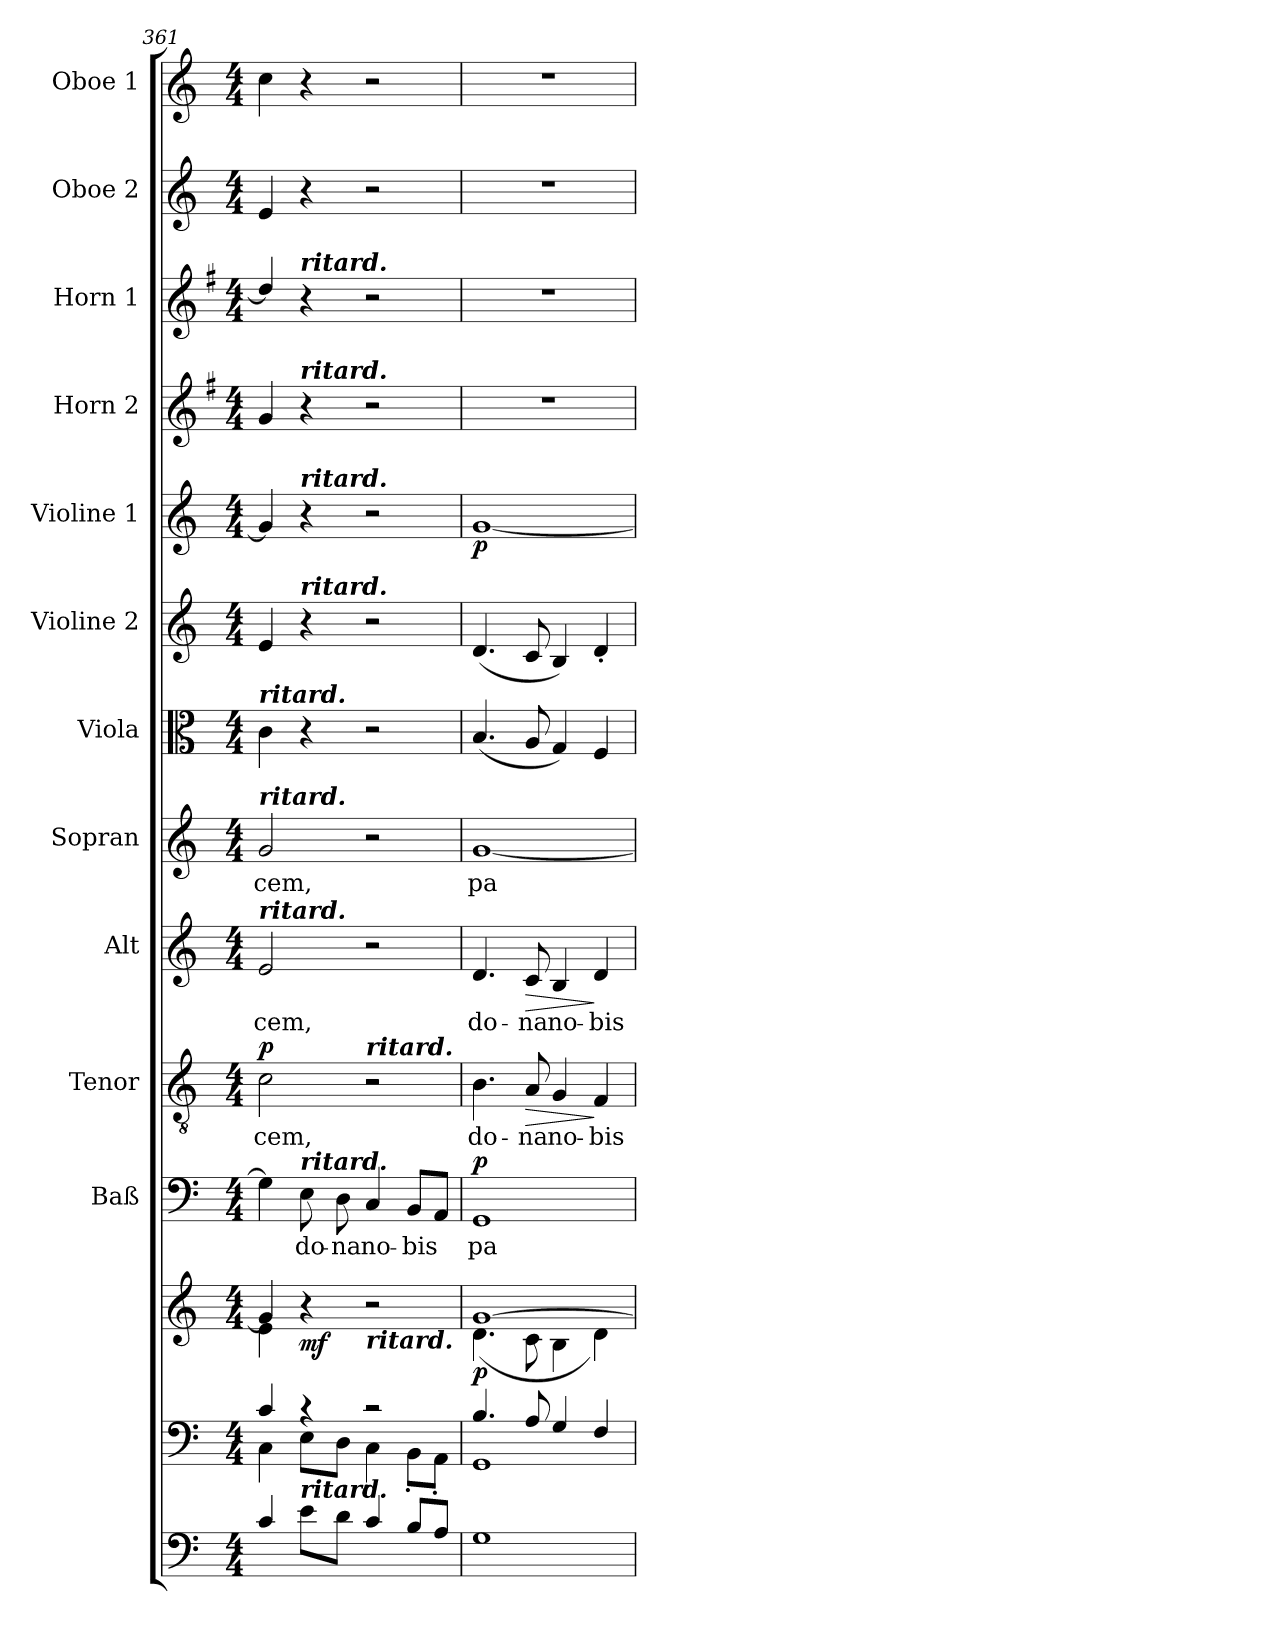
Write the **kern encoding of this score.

**kern	**kern	**kern	**dynam	**kern	**text	**dynam	**kern	**text	**dynam	**kern	**text	**dynam	**kern	**text	**kern	**kern	**kern	**dynam	**kern	**kern	**kern	**kern
*part13	*part12	*part12	*part12	*part11	*part11	*part11	*part10	*part10	*part10	*part9	*part9	*part9	*part8	*part8	*part7	*part6	*part5	*part5	*part4	*part3	*part2	*part1
*staff14	*staff13	*staff12	*staff12/13	*staff11	*staff11	*staff11	*staff10	*staff10	*staff10	*staff9	*staff9	*staff9	*staff8	*staff8	*staff7	*staff6	*staff5	*staff5	*staff4	*staff3	*staff2	*staff1
*	*	*	*	*I"Baß	*	*	*I"Tenor	*	*	*I"Alt	*	*	*I"Sopran	*	*I"Viola	*I"Violine 2	*I"Violine 1	*	*I"Horn 2	*I"Horn 1	*I"Oboe 2	*I"Oboe 1
*	*	*	*	*I'Baß	*	*	*I'Ten	*	*	*I'Alt	*	*	*I'Sop	*	*I'Vla.	*I'Vln. 2	*I'Vln. 1	*	*I'Hrn. 2	*I'Hrn. 1	*I'Ob. 2	*I'Ob. 1
*clefF4	*clefF4	*clefG2	*	*clefF4	*	*	*clefGv2	*	*	*clefG2	*	*	*clefG2	*	*clefC3	*clefG2	*clefG2	*	*clefG2	*clefG2	*clefG2	*clefG2
*ITrd7c12	*	*	*	*	*	*	*	*	*	*	*	*	*	*	*	*	*	*	*ITrd4c7	*ITrd4c7	*	*
*k[]	*k[]	*k[]	*	*k[]	*	*	*k[]	*	*	*k[]	*	*	*k[]	*	*k[]	*k[]	*k[]	*	*k[]	*k[]	*k[]	*k[]
*C:	*C:	*C:	*	*C:	*	*	*C:	*	*	*C:	*	*	*C:	*	*C:	*C:	*C:	*	*C:	*C:	*C:	*C:
*M4/4	*M4/4	*M4/4	*	*M4/4	*	*	*M4/4	*	*	*M4/4	*	*	*M4/4	*	*M4/4	*M4/4	*M4/4	*	*M4/4	*M4/4	*M4/4	*M4/4
=361	=361	=361	=361	=361	=361	=361	=361	=361	=361	=361	=361	=361	=361	=361	=361	=361	=361	=361	=361	=361	=361	=361
*	*^	*^	*	*	*	*	*	*	*	*	*	*	*	*	*	*	*	*	*	*	*	*
!	!	!	!	!	!	!	!	!	!	!	!	!	!	!	!	!	!LO:TX:a:Bi:t=ritard.	!	!	!	!	!	!	!
!	!	!	!	!	!	!	!	!	!	!	!	!	!	!	!LO:TX:a:Bi:t=ritard.	!	!	!	!	!	!	!	!	!
!	!	!	!	!	!	!	!	!	!	!	!	!LO:TX:a:Bi:t=ritard.	!	!	!	!	!	!	!	!	!	!	!	!
!	!	!	!	!	!	!	!	!	!	!LO:LY:b	!LO:DY:a	!	!LO:LY:b	!	!	!LO:LY:b	!	!	!	!	!	!	!	!
4C/	4c/	4C\	4g/]	4e\	.	4G\]	.	.	2c\	-cem,	p	2e/	-cem,	.	2g/	-cem,	4c\	4e/	4g/]	.	4c/	4g/]	4e/	4cc\
!	!	!	!	!	!	!	!	!	!	!	!	!	!	!	!	!	!	!	!	!	!	!LO:TX:a:Bi:t=ritard.	!	!
!	!	!	!	!	!	!	!	!	!	!	!	!	!	!	!	!	!	!	!	!	!LO:TX:a:Bi:t=ritard.	!	!	!
!	!	!	!	!	!	!	!	!	!	!	!	!	!	!	!	!	!	!	!LO:TX:a:Bi:t=ritard.	!	!	!	!	!
!	!	!	!	!	!	!	!	!	!	!	!	!	!	!	!	!	!	!LO:TX:a:Bi:t=ritard.	!	!	!	!	!	!
!	!	!	!	!	!	!LO:TX:a:Bi:t=ritard.	!	!	!	!	!	!	!	!	!	!	!	!	!	!	!	!	!	!
!LO:TX:a:Bi:t=ritard.	!	!	!	!	!	!	!	!	!	!	!	!	!	!	!	!	!	!	!	!	!	!	!	!
!	!	!	!	!	!LO:DY:b	!	!LO:LY:b	!	!	!	!	!	!	!	!	!	!	!	!	!	!	!	!	!
8E\L	4rc	8E\L	4r	2.ryy	mf	8E\	do-	.	.	.	.	.	.	.	.	.	4r	4r	4r	.	4r	4r	4r	4r
!	!	!	!	!	!	!	!LO:LY:b	!	!	!	!	!	!	!	!	!	!	!	!	!	!	!	!	!
8D\J	.	8D\J	.	.	.	8D\	-na	.	.	.	.	.	.	.	.	.	.	.	.	.	.	.	.	.
!	!	!	!	!	!	!	!	!	!LO:TX:a:Bi:t=ritard.	!	!	!	!	!	!	!	!	!	!	!	!	!	!	!
!	!	!	!LO:TX:b:Bi:t=ritard.	!	!	!	!	!	!	!	!	!	!	!	!	!	!	!	!	!	!	!	!	!
!	!	!	!	!	!	!	!LO:LY:b	!	!	!	!	!	!	!	!	!	!	!	!	!	!	!	!	!
4C/	2rc	4C'>\	2r	.	.	4C/	no-	.	2r	.	.	2r	.	.	2r	.	2r	2r	2r	.	2r	2r	2r	2r
!	!	!	!	!	!	!	!LO:LY:b	!	!	!	!	!	!	!	!	!	!	!	!	!	!	!	!	!
8BB/L	.	8BB'>\L	.	.	.	8BB/L	-bis	.	.	.	.	.	.	.	.	.	.	.	.	.	.	.	.	.
8AA/J	.	8AA'>\J	.	.	.	8AA/J	.	.	.	.	.	.	.	.	.	.	.	.	.	.	.	.	.	.
=362	=362	=362	=362	=362	=362	=362	=362	=362	=362	=362	=362	=362	=362	=362	=362	=362	=362	=362	=362	=362	=362	=362	=362	=362
!	!	!	!	!	!LO:DY:b	!	!LO:LY:b	!LO:DY:a	!	!LO:LY:b	!	!	!LO:LY:b	!	!	!LO:LY:b	!	!	!	!LO:DY:b	!	!	!	!
1GG	4.B/	1GG	[>1g	(>4.d\	p	1GG	pa-	p	4.B\	do-	.	4.d/	do-	.	[1g	pa-	(<4.B/	(<4.d/	[1g	p	1r	1r	1r	1r
!	!	!	!	!	!	!	!	!	!	!LO:LY:b	!LO:HP:b	!	!LO:LY:b	!LO:HP:b	!	!	!	!	!	!	!	!	!	!
.	8A/	.	.	8c\	.	.	.	.	8A/	-na	>	8c/	-na	>	.	.	8A/	8c/	.	.	.	.	.	.
!	!	!	!	!	!	!	!	!	!	!LO:LY:b	!	!	!LO:LY:b	!	!	!	!	!	!	!	!	!	!	!
.	4G/	.	.	4B\	.	.	.	.	4G/	no-	.	4B/	no-	.	.	.	4G/)	4B/)	.	.	.	.	.	.
!	!	!	!	!	!	!	!	!	!	!LO:LY:b	!	!	!LO:LY:b	!	!	!	!	!	!	!	!	!	!	!
.	4F/	.	.	4d\)	.	.	.	.	4F/	-bis	]	4d/	-bis	]	.	.	4F/	4d'</	.	.	.	.	.	.
*	*v	*v	*	*	*	*	*	*	*	*	*	*	*	*	*	*	*	*	*	*	*	*	*	*
*	*	*v	*v	*	*	*	*	*	*	*	*	*	*	*	*	*	*	*	*	*	*	*	*
=	=	=	=	=	=	=	=	=	=	=	=	=	=	=	=	=	=	=	=	=	=	=
*-	*-	*-	*-	*-	*-	*-	*-	*-	*-	*-	*-	*-	*-	*-	*-	*-	*-	*-	*-	*-	*-	*-
